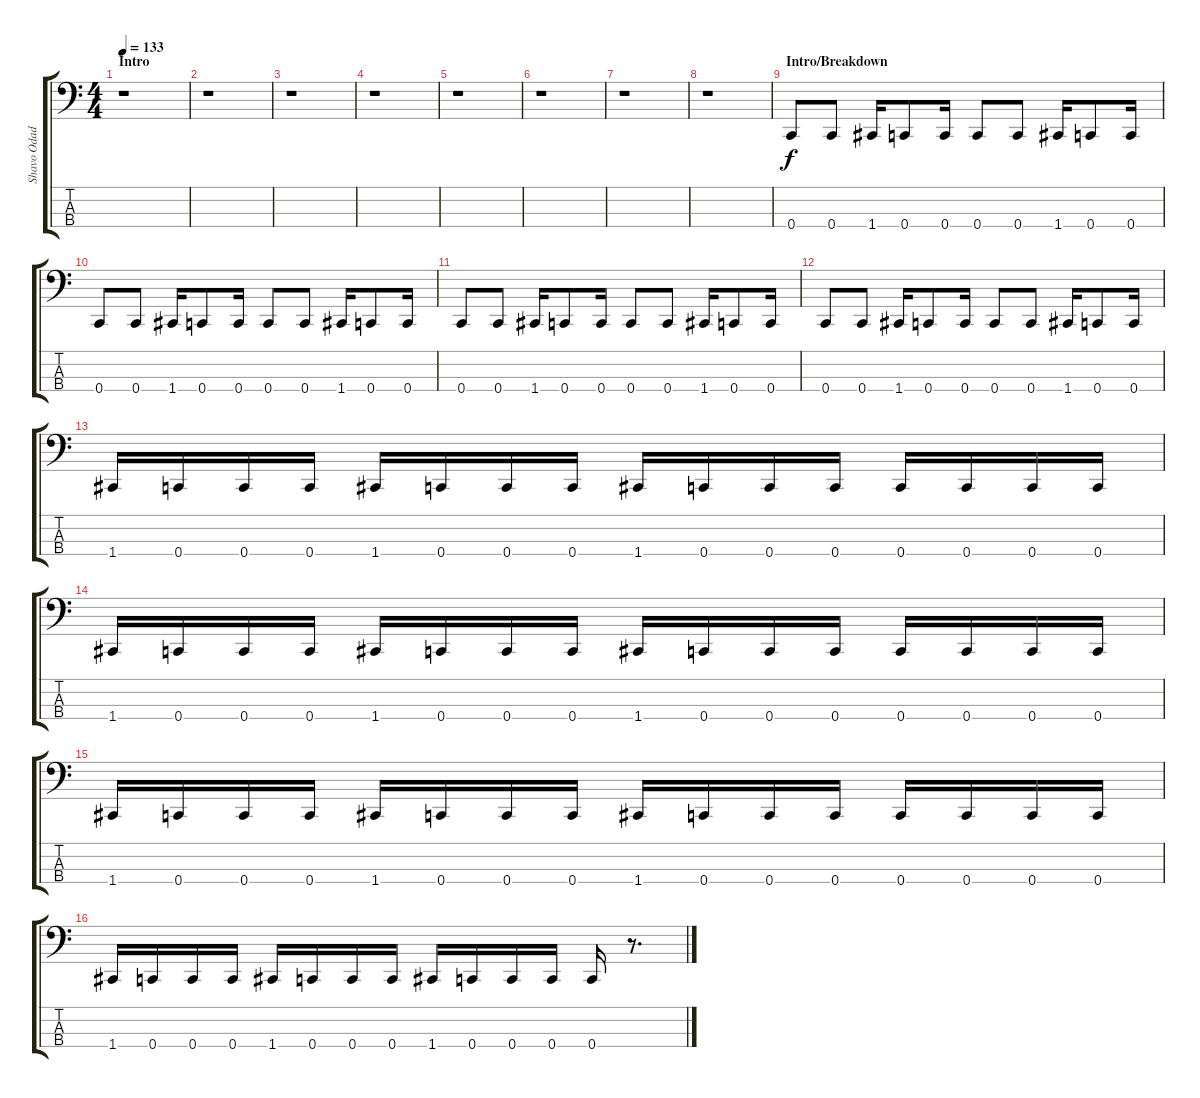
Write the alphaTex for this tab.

\track ("Shavo Odadjian" "Shavo Odad") {instrument electricbasspick}
\staff {score tabs}
\tuning (F2 C2 G1 C1) {hide}
\ts (4 4)
\section ("" "Intro")
\tempo 133
\clef f4
\ks c
r.1{dy f instrument electricbasspick} |
r.1 |
r.1 |
r.1 |
r.1 |
r.1 |
r.1 |
r.1 |
\section ("" "Intro/Breakdown")
0.4.8 0.4.8 1.4.16 0.4.8 0.4.16 0.4.8 0.4.8 1.4.16 0.4.8 0.4.16 |
0.4.8 0.4.8 1.4.16 0.4.8 0.4.16 0.4.8 0.4.8 1.4.16 0.4.8 0.4.16 |
0.4.8 0.4.8 1.4.16 0.4.8 0.4.16 0.4.8 0.4.8 1.4.16 0.4.8 0.4.16 |
0.4.8 0.4.8 1.4.16 0.4.8 0.4.16 0.4.8 0.4.8 1.4.16 0.4.8 0.4.16 |
1.4.16 0.4.16 0.4.16 0.4.16 1.4.16 0.4.16 0.4.16 0.4.16 1.4.16 0.4.16 0.4.16 0.4.16 0.4.16 0.4.16 0.4.16 0.4.16 |
1.4.16 0.4.16 0.4.16 0.4.16 1.4.16 0.4.16 0.4.16 0.4.16 1.4.16 0.4.16 0.4.16 0.4.16 0.4.16 0.4.16 0.4.16 0.4.16 |
1.4.16 0.4.16 0.4.16 0.4.16 1.4.16 0.4.16 0.4.16 0.4.16 1.4.16 0.4.16 0.4.16 0.4.16 0.4.16 0.4.16 0.4.16 0.4.16 |
1.4.16 0.4.16 0.4.16 0.4.16 1.4.16 0.4.16 0.4.16 0.4.16 1.4.16 0.4.16 0.4.16 0.4.16 0.4.16 r.8{d}
